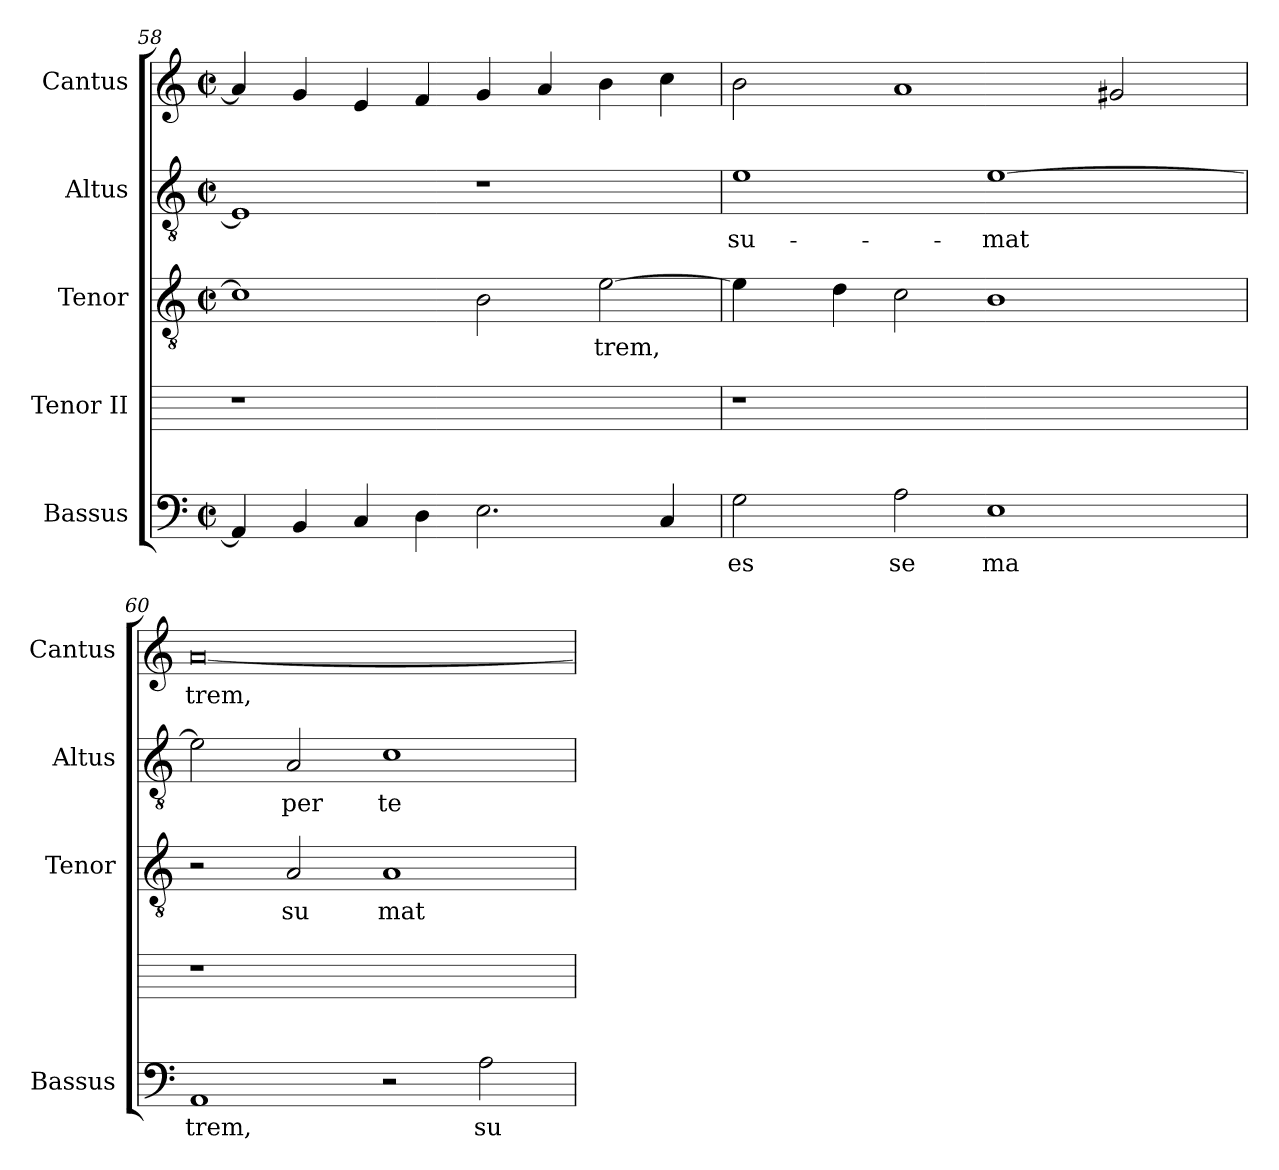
**kern	**text	**kern	**kern	**text	**kern	**text	**kern	**text
*part5	*part5	*part4	*part3	*part3	*part2	*part2	*part1	*part1
*staff5	*staff5	*staff4	*staff3	*staff3	*staff2	*staff2	*staff1	*staff1
*I"Bassus	*	*I"Tenor II	*I"Tenor	*	*I"Altus	*	*I"Cantus	*
*I'Bassus	*	*	*I'Tenor	*	*I'Altus	*	*I'Cantus	*
*clefF4	*	*	*clefGv2	*	*clefGv2	*	*clefG2	*
*	*	*	*k[]	*	*k[]	*	*	*
*	*	*	*C:	*	*C:	*	*	*
*M2/2	*	*	*M2/2	*	*M2/2	*	*M2/2	*
*met(c|)	*	*	*met(c|)	*	*met(c|)	*	*met(c|)	*
=58	=58	=58	=58	=58	=58	=58	=58	=58
4AA/]	.	1r	1c]	.	1E]	.	4a/]	.
4BB/	.	.	.	.	.	.	4g/	.
4C/	.	.	.	.	.	.	4e/	.
4D\	.	.	.	.	.	.	4f/	.
2.E\	.	1ryy	2B\	.	1r	.	4g/	.
.	.	.	.	.	.	.	4a/	.
!	!	!	!	!LO:LY:b	!	!	!	!
.	.	.	[>2e\	trem,	.	.	4b\	.
4C/	.	.	.	.	.	.	4cc\	.
!!LO:LB:g=z
=59	=59	=59	=59	=59	=59	=59	=59	=59
!	!LO:LY:b:cj	!	!	!	!	!LO:LY:b:cj	!	!
*	*	*	*	*	*	*	*^	*
2G\	es	1r	4e\]	.	1e	su-	2b\	8ryy	.
.	.	.	.	.	.	.	.	16ryy	.
.	.	.	.	.	.	.	.	64ryy	.
.	.	.	.	.	.	.	.	1ryy	.
.	.	.	4d\	.	.	.	.	.	.
!	!LO:LY:b:cj	!	!	!	!	!	!	!	!
2A\	se	.	2c\	.	.	.	1a	.	.
!	!LO:LY:b:cj	!	!	!	!	!LO:LY:b	!	!	!
1E	ma	1ryy	1B	.	[>1e	-mat	.	.	.
.	.	.	.	.	.	.	.	2ryy	.
.	.	.	.	.	.	.	2g#/	.	.
.	.	.	.	.	.	.	.	4ryy	.
.	.	.	.	.	.	.	.	32.ryy	.
=60	=60	=60	=60	=60	=60	=60	=60	=60	=60
!	!LO:LY:b:cj	!	!	!	!	!	!	!	!LO:LY:b
*	*	*	*	*	*	*	*v	*v	*
1AA	trem,	1r	2r	.	2e\]	.	[<0a	-trem,
!	!	!	!	!LO:LY:b:cj	!	!LO:LY:b:cj	!	!
.	.	.	2A/	su	2A/	per	.	.
!	!	!	!	!LO:LY:b:cj	!	!LO:LY:b:cj	!	!
2r	.	1ryy	1A	mat	1c	te	.	.
!	!LO:LY:b:cj	!	!	!	!	!	!	!
2A\	su	.	.	.	.	.	.	.
=	=	=	=	=	=	=	=	=
*-	*-	*-	*-	*-	*-	*-	*-	*-
